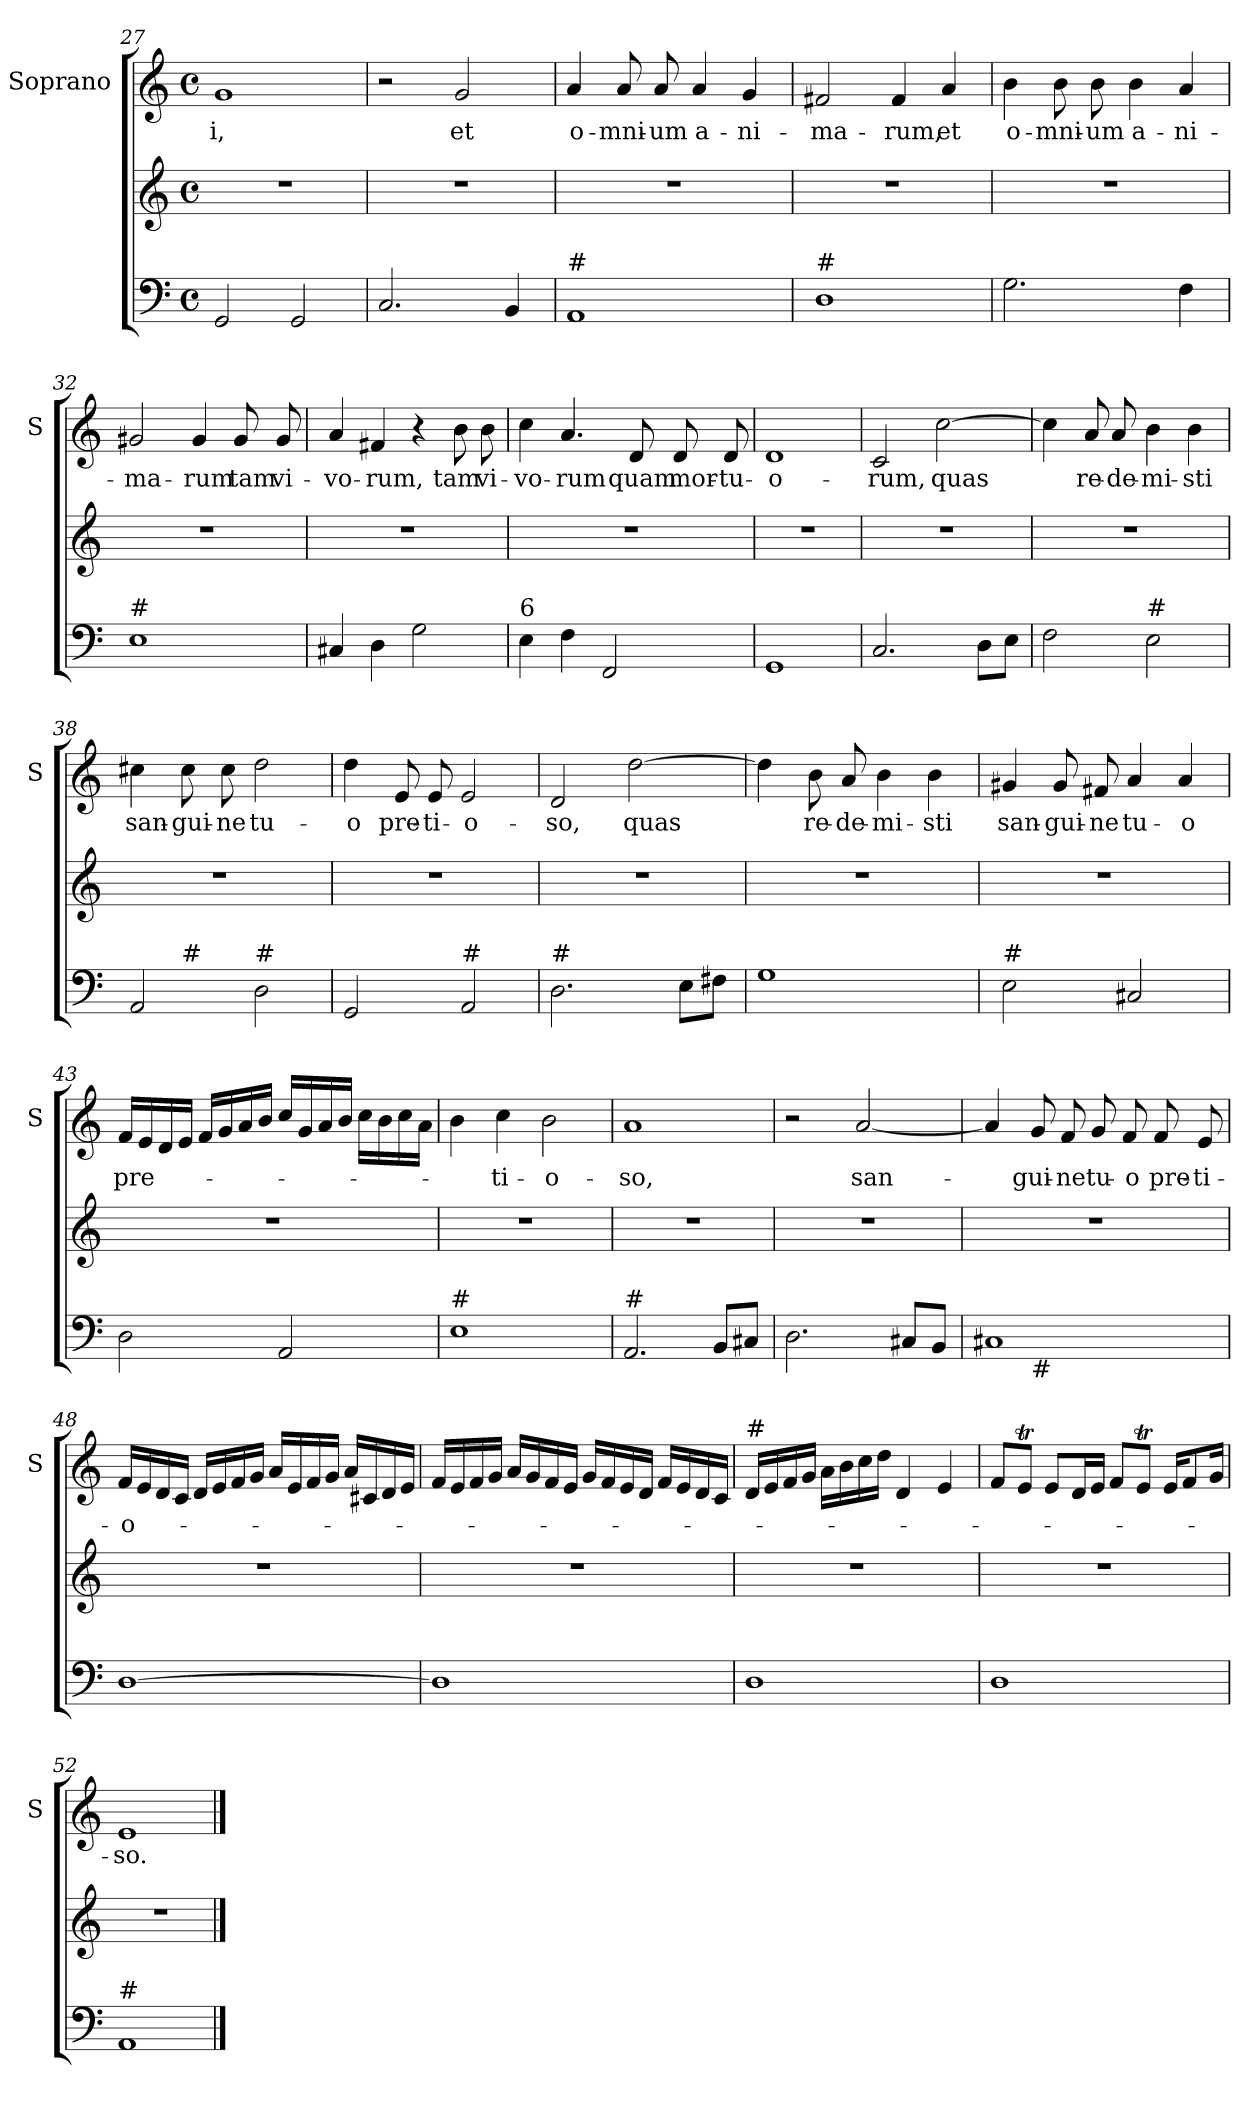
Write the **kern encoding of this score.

**kern	**kern	**kern	**text
*part2	*part2	*part1	*part1
*staff3	*staff2	*staff1	*staff1
*	*	*I"Soprano	*
*	*	*I'S	*
*clefF4	*clefG2	*clefG2	*
*k[]	*k[]	*k[]	*
*C:	*C:	*C:	*
*M4/4	*M4/4	*M4/4	*
*met(c)	*met(c)	*met(c)	*
=27	=27	=27	=27
!	!	!	!LO:LY:b
2GG/	1r	1g	-i,
2GG/	.	.	.
=28	=28	=28	=28
2.C/	1r	2r	.
!	!	!	!LO:LY:b
.	.	2g/	et
4BB/	.	.	.
=29	=29	=29	=29
!LO:TX:a:t=#	!	!	!
!	!	!	!LO:LY:b
1AA	1r	4a/	o-
!	!	!	!LO:LY:b
.	.	8a/	-mni-
!	!	!	!LO:LY:b
.	.	8a/	-um
!	!	!	!LO:LY:b
.	.	4a/	a-
!	!	!	!LO:LY:b
.	.	4g/	-ni-
!!LO:LB:g=z
=30	=30	=30	=30
!LO:TX:a:t=#	!	!	!
!	!	!	!LO:LY:b
1D	1r	2f#X/	-ma-
!	!	!	!LO:LY:b
.	.	4f#/	-rum,
!	!	!	!LO:LY:b
.	.	4a/	et
=31	=31	=31	=31
!	!	!	!LO:LY:b
2.G\	1r	4b\	o-
!	!	!	!LO:LY:b
.	.	8b\	-mni-
!	!	!	!LO:LY:b
.	.	8b\	-um
!	!	!	!LO:LY:b
.	.	4b\	a-
!	!	!	!LO:LY:b
4F\	.	4a/	-ni-
=32	=32	=32	=32
!LO:TX:a:t=#	!	!	!
!	!	!	!LO:LY:b
1E	1r	2g#X/	-ma-
!	!	!	!LO:LY:b
.	.	4g#/	-rum
!	!	!	!LO:LY:b
.	.	8g#/	tam
!	!	!	!LO:LY:b
.	.	8g#/	vi-
=33	=33	=33	=33
!	!	!	!LO:LY:b
4C#X/	1r	4a/	-vo-
!	!	!	!LO:LY:b
4D\	.	4f#X/	-rum,
2G\	.	4r	.
!	!	!	!LO:LY:b
.	.	8b\	tam
!	!	!	!LO:LY:b
.	.	8b\	vi-
=34	=34	=34	=34
!LO:TX:a:t=6	!	!	!
!	!	!	!LO:LY:b
4E\	1r	4cc\	-vo-
!	!	!	!LO:LY:b
4F\	.	4.a/	-rum
2FF/	.	.	.
!	!	!	!LO:LY:b
.	.	8d/	quam
!	!	!	!LO:LY:b
.	.	8d/	mor-
!	!	!	!LO:LY:b
.	.	8d/	-tu-
!!LO:PB:g=z
=35	=35	=35	=35
!	!	!	!LO:LY:b
1GG	1r	1d	-o-
=36	=36	=36	=36
!	!	!	!LO:LY:b
2.C/	1r	2c/	-rum,
!	!	!	!LO:LY:b
.	.	[2cc\	quas
8D\L	.	.	.
8E\J	.	.	.
=37	=37	=37	=37
2F\	1r	4cc\]	.
!	!	!	!LO:LY:b
.	.	8a/	re-
!	!	!	!LO:LY:b
.	.	8a/	-de-
!LO:TX:a:t=#	!	!	!
!	!	!	!LO:LY:b
2E\	.	4b\	-mi-
!	!	!	!LO:LY:b
.	.	4b\	-sti
=38	=38	=38	=38
!	!	!	!LO:LY:b
*^	*	*	*
2AA/	4ryy	1r	4cc#X\	san-
!	!LO:TX:a:t=#	!	!	!
!	!	!	!	!LO:LY:b
.	2.ryy	.	8cc#\	-gui-
!	!	!	!	!LO:LY:b
.	.	.	8cc#\	-ne
!LO:TX:a:t=#	!	!	!	!
!	!	!	!	!LO:LY:b
2D\	.	.	2dd\	tu-
=39	=39	=39	=39	=39
!	!	!	!	!LO:LY:b
*v	*v	*	*	*
2GG/	1r	4dd\	-o
!	!	!	!LO:LY:b
.	.	8e/	pre-
!	!	!	!LO:LY:b
.	.	8e/	-ti-
!LO:TX:a:t=#	!	!	!
!	!	!	!LO:LY:b
2AA/	.	2e/	-o-
!!LO:LB:g=z
=40	=40	=40	=40
!LO:TX:a:t=#	!	!	!
!	!	!	!LO:LY:b
2.D\	1r	2d/	-so,
!	!	!	!LO:LY:b
.	.	[2dd\	quas
8E\L	.	.	.
8F#X\J	.	.	.
=41	=41	=41	=41
1G	1r	4dd\]	.
!	!	!	!LO:LY:b
.	.	8b\	re-
!	!	!	!LO:LY:b
.	.	8a/	-de-
!	!	!	!LO:LY:b
.	.	4b\	-mi-
!	!	!	!LO:LY:b
.	.	4b\	-sti
=42	=42	=42	=42
!LO:TX:a:t=#	!	!	!
!	!	!	!LO:LY:b
2E\	1r	4g#X/	san-
!	!	!	!LO:LY:b
.	.	8g#/	-gui-
!	!	!	!LO:LY:b
.	.	8f#X/	-ne
!	!	!	!LO:LY:b
2C#X/	.	4a/	tu-
!	!	!	!LO:LY:b
.	.	4a/	-o
=43	=43	=43	=43
!	!	!	!LO:LY:b
2D\	1r	16f/LL	pre-
.	.	16e/	.
.	.	16d/	.
.	.	16e/JJ	.
.	.	16f/LL	.
.	.	16g/	.
.	.	16a/	.
.	.	16b/JJ	.
2AA/	.	16cc/LL	.
.	.	16g/	.
.	.	16a/	.
.	.	16b/JJ	.
.	.	16cc\LL	.
.	.	16b\	.
.	.	16cc\	.
.	.	16a\JJ	.
!!LO:LB:g=z
=44	=44	=44	=44
!LO:TX:a:t=#	!	!	!
1E	1r	4b\	.
!	!	!	!LO:LY:b
.	.	4cc\	-ti-
!	!	!	!LO:LY:b
.	.	2b\	-o-
=45	=45	=45	=45
!LO:TX:a:t=#	!	!	!
!	!	!	!LO:LY:b
2.AA/	1r	1a	-so,
8BB/L	.	.	.
8C#X/J	.	.	.
=46	=46	=46	=46
2.D\	1r	2r	.
!	!	!	!LO:LY:b
.	.	[2a/	san-
8C#X/L	.	.	.
8BB/J	.	.	.
=47	=47	=47	=47
*^	*	*	*
1C#X	4ryy	1r	4a/]	.
!	!LO:TX:b:t=#	!	!	!
!	!	!	!	!LO:LY:b
.	2.ryy	.	8g/	-gui-
!	!	!	!	!LO:LY:b
.	.	.	8f/	-ne
!	!	!	!	!LO:LY:b
.	.	.	8g/	tu-
!	!	!	!	!LO:LY:b
.	.	.	8f/	-o
!	!	!	!	!LO:LY:b
.	.	.	8f/	pre-
!	!	!	!	!LO:LY:b
.	.	.	8e/	-ti-
=48	=48	=48	=48	=48
!	!	!	!	!LO:LY:b
*v	*v	*	*	*
[1D	1r	16f/LL	-o-
.	.	16e/	.
.	.	16d/	.
.	.	16c/JJ	.
.	.	16d/LL	.
.	.	16e/	.
.	.	16f/	.
.	.	16g/JJ	.
.	.	16a/LL	.
.	.	16e/	.
.	.	16f/	.
.	.	16g/JJ	.
.	.	16a/LL	.
.	.	16c#X/	.
.	.	16d/	.
.	.	16e/JJ	.
!!LO:LB:g=z
=49	=49	=49	=49
1D]	1r	16f/LL	.
.	.	16e/	.
.	.	16f/	.
.	.	16g/JJ	.
.	.	16a/LL	.
.	.	16g/	.
.	.	16f/	.
.	.	16e/JJ	.
.	.	16g/LL	.
.	.	16f/	.
.	.	16e/	.
.	.	16d/JJ	.
.	.	16f/LL	.
.	.	16e/	.
.	.	16d/	.
.	.	16c/JJ	.
=50	=50	=50	=50
!	!	!LO:TX:a:t=#	!
1D	1r	16d/LL	.
.	.	16e/	.
.	.	16f/	.
.	.	16g/JJ	.
.	.	16a\LL	.
.	.	16b\	.
.	.	16cc\	.
.	.	16dd\JJ	.
.	.	4d/	.
.	.	4e/	.
=51	=51	=51	=51
1D	1r	8f/L	.
.	.	8et/J	.
.	.	8e/L	.
.	.	16d/L	.
.	.	16e/JJ	.
.	.	8f/L	.
.	.	8et/J	.
.	.	16e/KL	.
.	.	8f/	.
.	.	16g/Jk	.
=52	=52	=52	=52
!LO:TX:a:t=#	!	!	!
!	!	!	!LO:LY:b
1AA	1r	1e	-so.
==	==	==	==
*-	*-	*-	*-
